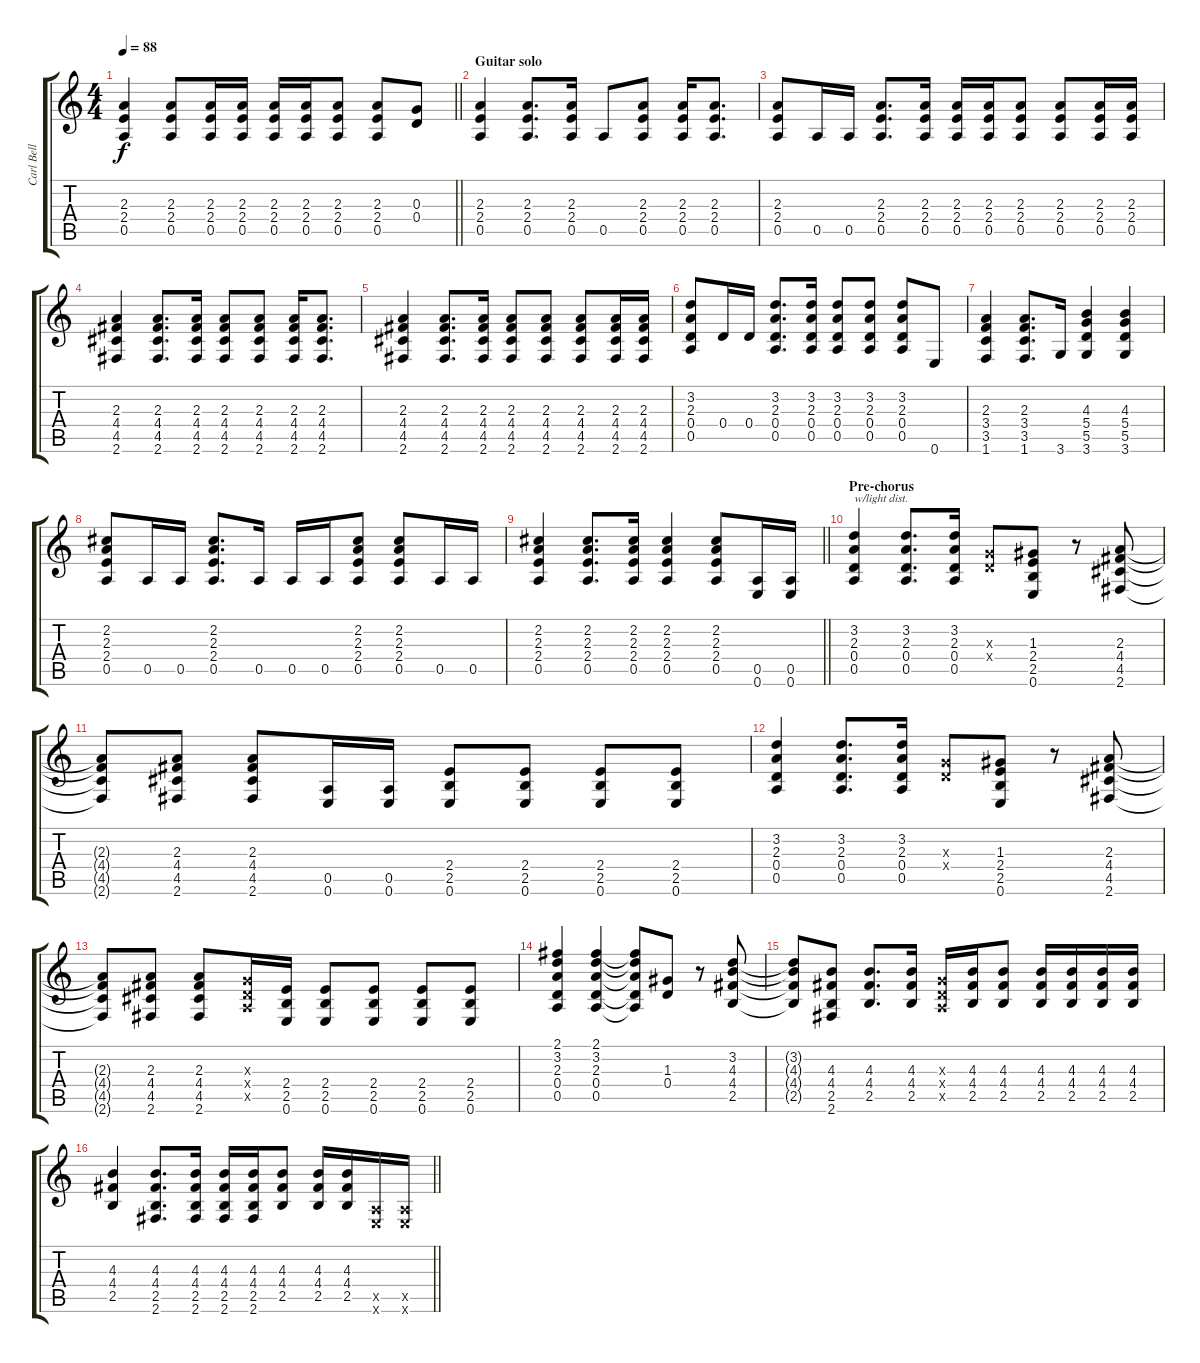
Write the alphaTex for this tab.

\track ("Carl Bell (Lead Guitar)" "Carl Bell ") {instrument overdrivenguitar}
\staff {score tabs}
\tuning (E4 B3 G3 D3 A2 E2) {hide}
\ts (4 4)
\tempo 88
\clef g2
\barLineRight lightlight
\ks c
(2.3 2.4 0.5).4{dy f} (2.3 2.4 0.5).8 (2.3 2.4 0.5).16 (2.3 2.4 0.5).16 (2.3 2.4 0.5).16 (2.3 2.4 0.5).16 (2.3 2.4 0.5).8 (2.3 2.4 0.5).8 (0.3 0.4).8 |
\section ("" "Guitar solo")
(2.3 2.4 0.5).4 (2.3 2.4 0.5).8{d} (2.3 2.4 0.5).16 0.5.8 (2.3 2.4 0.5).8 (2.3 2.4 0.5).16 (2.3 2.4 0.5).8{d} |
(2.3 2.4 0.5).8 0.5.16 0.5.16 (2.3 2.4 0.5).8{d} (2.3 2.4 0.5).16 (2.3 2.4 0.5).16 (2.3 2.4 0.5).16 (2.3 2.4 0.5).8 (2.3 2.4 0.5).8 (2.3 2.4 0.5).16 (2.3 2.4 0.5).16 |
(2.3 4.4 4.5 2.6).4 (2.3 4.4 4.5 2.6).8{d} (2.3 4.4 4.5 2.6).16 (2.3 4.4 4.5 2.6).8 (2.3 4.4 4.5 2.6).8 (2.3 4.4 4.5 2.6).16 (2.3 4.4 4.5 2.6).8{d} |
(2.3 4.4 4.5 2.6).4 (2.3 4.4 4.5 2.6).8{d} (2.3 4.4 4.5 2.6).16 (2.3 4.4 4.5 2.6).8 (2.3 4.4 4.5 2.6).8 (2.3 4.4 4.5 2.6).8 (2.3 4.4 4.5 2.6).16 (2.3 4.4 4.5 2.6).16 |
(3.2 2.3 0.4 0.5).8 0.4.16 0.4.16 (3.2 2.3 0.4 0.5).8{d} (3.2 2.3 0.4 0.5).16 (3.2 2.3 0.4 0.5).8 (3.2 2.3 0.4 0.5).8 (3.2 2.3 0.4 0.5).8 0.6.8 |
(2.3 3.4 3.5 1.6).4 (2.3 3.4 3.5 1.6).8{d} 3.6.16 (4.3 5.4 5.5 3.6).4 (4.3 5.4 5.5 3.6).4 |
(2.2 2.3 2.4 0.5).8 0.5.16 0.5.16 (2.2 2.3 2.4 0.5).8{d} 0.5.16 0.5.16 0.5.16 (2.2 2.3 2.4 0.5).8 (2.2 2.3 2.4 0.5).8 0.5.16 0.5.16 |
\barLineRight lightlight
(2.2 2.3 2.4 0.5).4 (2.2 2.3 2.4 0.5).8{d} (2.2 2.3 2.4 0.5).16 (2.2 2.3 2.4 0.5).4 (2.2 2.3 2.4 0.5).8 (0.5 0.6).16 (0.5 0.6).16 |
\section ("" "Pre-chorus")
(3.2 2.3 0.4 0.5).4{txt "w/light dist."} (3.2 2.3 0.4 0.5).8{d} (3.2 2.3 0.4 0.5).16 (0.3{x} 0.4{x}).8 (1.3 2.4 2.5 0.6).8 r.8 (2.3 4.4 4.5 2.6).8 |
(2.3{t} 4.4{t} 4.5{t} 2.6{t}).8 (2.3 4.4 4.5 2.6).8 (2.3 4.4 4.5 2.6).8 (0.5 0.6).16 (0.5 0.6).16 (2.4 2.5 0.6).8 (2.4 2.5 0.6).8 (2.4 2.5 0.6).8 (2.4 2.5 0.6).8 |
(3.2 2.3 0.4 0.5).4 (3.2 2.3 0.4 0.5).8{d} (3.2 2.3 0.4 0.5).16 (0.3{x} 0.4{x}).8 (1.3 2.4 2.5 0.6).8 r.8 (2.3 4.4 4.5 2.6).8 |
(2.3{t} 4.4{t} 4.5{t} 2.6{t}).8 (2.3 4.4 4.5 2.6).8 (2.3 4.4 4.5 2.6).8 (0.3{x} 0.4{x} 0.5{x}).16 (2.4 2.5 0.6).16 (2.4 2.5 0.6).8 (2.4 2.5 0.6).8 (2.4 2.5 0.6).8 (2.4 2.5 0.6).8 |
(2.1 3.2 2.3 0.4 0.5).4 (2.1 3.2 2.3 0.4 0.5).4 (2.1{t} 3.2{t} 2.3{t} 0.4{t} 0.5{t}).8 (1.3 0.4).8 r.8 (3.2 4.3 4.4 2.5).8 |
(3.2{t} 4.3{t} 4.4{t} 2.5{t}).8 (4.3 4.4 2.5 2.6).8 (4.3 4.4 2.5).8{d} (4.3 4.4 2.5).16 (0.3{x} 0.4{x} 0.5{x}).16 (4.3 4.4 2.5).16 (4.3 4.4 2.5).8 (4.3 4.4 2.5).16 (4.3 4.4 2.5).16 (4.3 4.4 2.5).16 (4.3 4.4 2.5).16 |
\barLineRight lightlight
(4.3 4.4 2.5).4 (4.3 4.4 2.5 2.6).8{d} (4.3 4.4 2.5 2.6).16 (4.3 4.4 2.5 2.6).16 (4.3 4.4 2.5 2.6).16 (4.3 4.4 2.5).8 (4.3 4.4 2.5).16 (4.3 4.4 2.5).16 (0.5{x} 0.6{x}).16 (0.5{x} 0.6{x}).16
